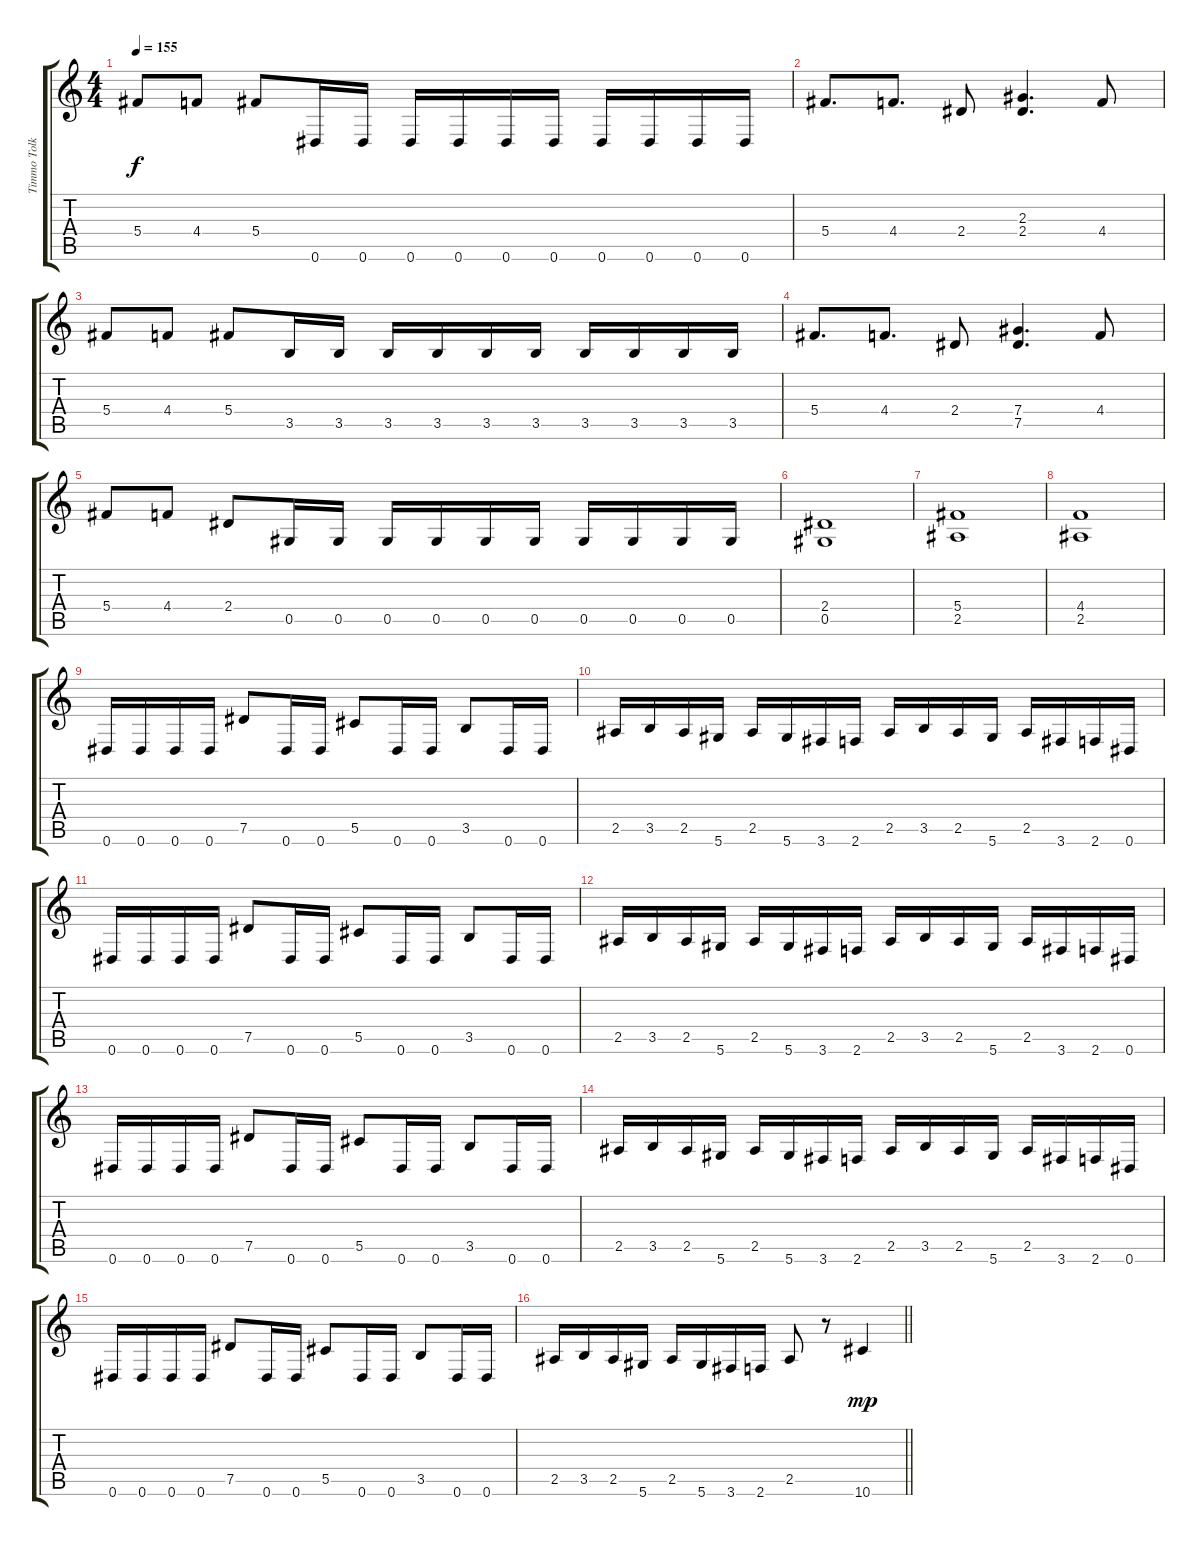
\track ("Timmo Tolkki" "Timmo Tolk") {instrument distortionguitar}
\staff {score tabs}
\tuning (Eb4 Bb3 Gb3 Db3 Ab2 Eb2) {hide}
\ts (4 4)
\tempo 155
\clef g2
\ks c
5.4.8{dy f} 4.4.8 5.4.8 0.6.16 0.6.16 0.6.16 0.6.16 0.6.16 0.6.16 0.6.16 0.6.16 0.6.16 0.6.16 |
5.4.8{d} 4.4.8{d} 2.4.8 (2.3 2.4).4{d} 4.4.8 |
5.4.8 4.4.8 5.4.8 3.5.16 3.5.16 3.5.16 3.5.16 3.5.16 3.5.16 3.5.16 3.5.16 3.5.16 3.5.16 |
5.4.8{d} 4.4.8{d} 2.4.8 (7.4 7.5).4{d} 4.4.8 |
5.4.8 4.4.8 2.4.8 0.5.16 0.5.16 0.5.16 0.5.16 0.5.16 0.5.16 0.5.16 0.5.16 0.5.16 0.5.16 |
(2.4 0.5).1 |
(5.4 2.5).1 |
(4.4 2.5).1 |
0.6.16 0.6.16 0.6.16 0.6.16 7.5.8 0.6.16 0.6.16 5.5.8 0.6.16 0.6.16 3.5.8 0.6.16 0.6.16 |
2.5.16 3.5.16 2.5.16 5.6.16 2.5.16 5.6.16 3.6.16 2.6.16 2.5.16 3.5.16 2.5.16 5.6.16 2.5.16 3.6.16 2.6.16 0.6.16 |
0.6.16 0.6.16 0.6.16 0.6.16 7.5.8 0.6.16 0.6.16 5.5.8 0.6.16 0.6.16 3.5.8 0.6.16 0.6.16 |
2.5.16 3.5.16 2.5.16 5.6.16 2.5.16 5.6.16 3.6.16 2.6.16 2.5.16 3.5.16 2.5.16 5.6.16 2.5.16 3.6.16 2.6.16 0.6.16 |
0.6.16 0.6.16 0.6.16 0.6.16 7.5.8 0.6.16 0.6.16 5.5.8 0.6.16 0.6.16 3.5.8 0.6.16 0.6.16 |
2.5.16 3.5.16 2.5.16 5.6.16 2.5.16 5.6.16 3.6.16 2.6.16 2.5.16 3.5.16 2.5.16 5.6.16 2.5.16 3.6.16 2.6.16 0.6.16 |
0.6.16 0.6.16 0.6.16 0.6.16 7.5.8 0.6.16 0.6.16 5.5.8 0.6.16 0.6.16 3.5.8 0.6.16 0.6.16 |
\barLineRight lightlight
2.5.16 3.5.16 2.5.16 5.6.16 2.5.16 5.6.16 3.6.16 2.6.16 2.5.8 r.8 10.6{ss}.4{dy mp}
